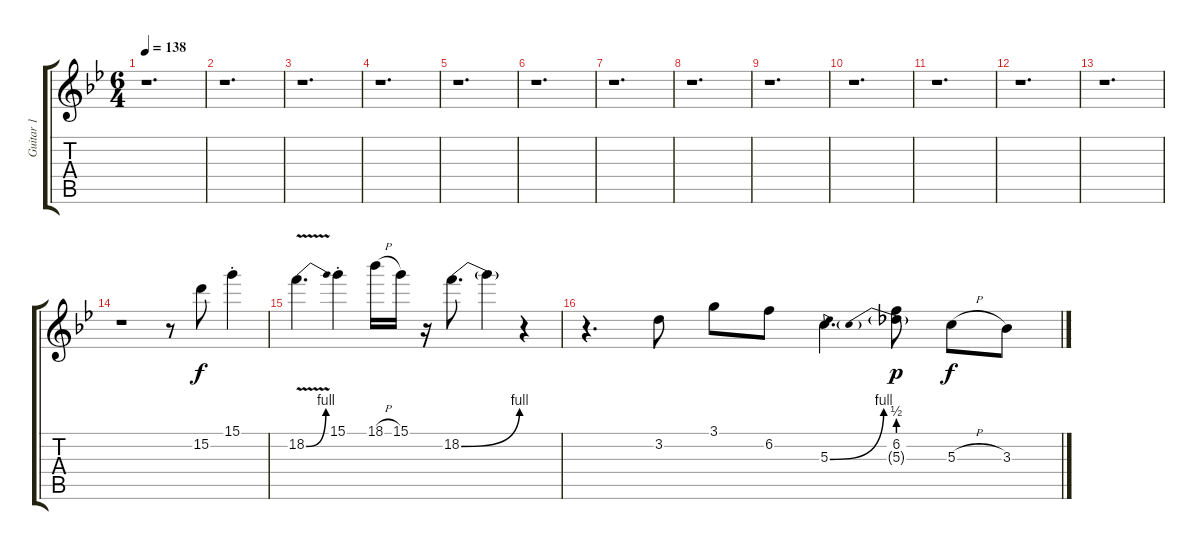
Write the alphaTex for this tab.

\track ("Guitar 1" "Guitar 1") {instrument electricguitarjazz}
\staff {score tabs}
\tuning (E4 B3 G3 D3 A2 E2) {hide}
\ts (6 4)
\tempo 138
\clef g2
\ks gminor
r.1{d dy f} |
r.1{d} |
r.1{d} |
r.1{d} |
r.1{d} |
r.1{d} |
r.1{d} |
r.1{d} |
r.1{d} |
r.1{d} |
r.1{d} |
r.1{d} |
r.1{d} |
r.1 r.8 15.2.8 15.1{st}.4 |
18.2{be (bend 0 0 60 4) v}.4{d} 15.1{st}.4 18.1{h}.16 15.1.16 r.16 18.2{be (bend 0 0 60 4)}.8{d} 18.2{t}.4 r.4 |
r.4{d} 3.2.8 3.1.8 6.2.8 5.3{be (bend 0 0 60 4)}.4{d} (6.2 5.3{be (prebend 0 2 60 2) g}).8{dy p} 5.3{h}.8{dy f} 3.3.8
